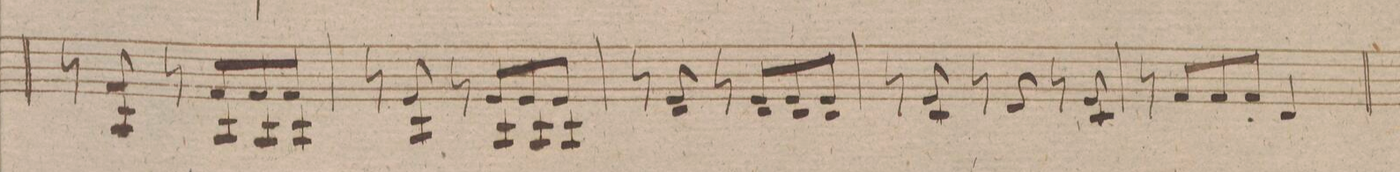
**kern	**dynam
*I"Violino 2do	*
*clefG2	*
*k[f#c#g#]	*
*M3/4	*
8r	.
8f#/ 8A/	.
8r	.
8f#/L 8A/	.
8f#/ 8A/	.
8f#/J 8A/	.
=6	=6
8r	.
8e/ 8A/	.
8r	.
8e/L 8A/	.
8e/ 8A/	.
8e/J 8A/	.
=7	=7
8r	.
8e/ 8d/	.
8r	.
8e/L 8d/	.
8e/ 8d/	.
8e/J 8d/	.
=8	=8
8r	.
8e/ 8c#/	.
8r	.
8d/	.
8r	.
8e/ 8c#/	.
=9	=9
8r	.
8f#/L	.
8f#/	.
8f#/J	.
4d/	.
=10	=10
*-	*-
